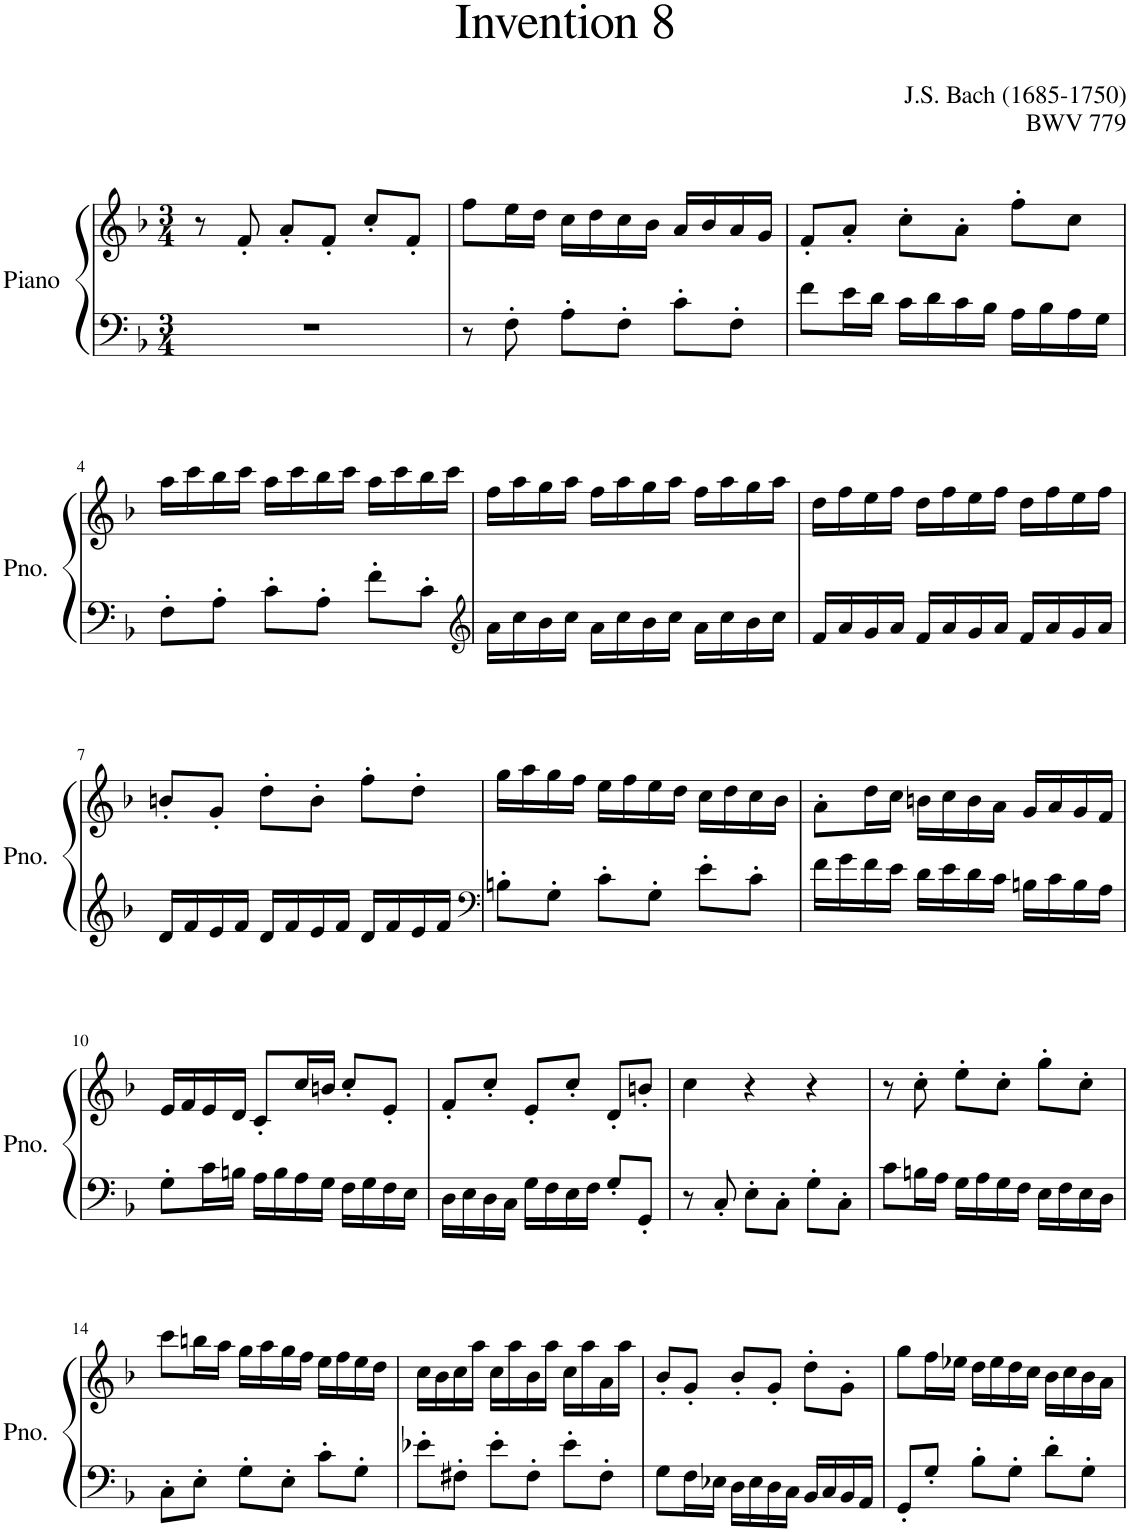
**kern	**kern
*part1	*part1
*staff2	*staff1
*I"Piano	*
*I'Pno.	*
*clefF4	*clefG2
*k[b-]	*k[b-]
*M3/4	*M3/4
=1	=1
2.r	8r
.	8f'/
.	8a'/L
.	8f'/J
.	8cc'/L
.	8f'/J
=2	=2
8r	8ff\L
8F'\	16ee\L
.	16dd\JJ
8A'\L	16cc\LL
.	16dd\
8F'\J	16cc\
.	16b-\JJ
8c'\L	16a/LL
.	16b-/
8F'\J	16a/
.	16g/JJ
=3	=3
8f\L	8f'/L
16e\L	8a'/J
16d\JJ	.
16c\LL	8cc'\L
16d\	.
16c\	8a'\J
16B-\JJ	.
16A\LL	8ff'\L
16B-\	.
16A\	8cc\J
16G\JJ	.
!!LO:LB:g=z
=4	=4
8F'\L	16aa\LL
.	16ccc\
8A'\J	16bb-\
.	16ccc\JJ
8c'\L	16aa\LL
.	16ccc\
8A'\J	16bb-\
.	16ccc\JJ
8f'\L	16aa\LL
.	16ccc\
8c'\J	16bb-\
.	16ccc\JJ
=5	=5
*clefG2	*
16a\LL	16ff\LL
16cc\	16aa\
16b-\	16gg\
16cc\JJ	16aa\JJ
16a\LL	16ff\LL
16cc\	16aa\
16b-\	16gg\
16cc\JJ	16aa\JJ
16a\LL	16ff\LL
16cc\	16aa\
16b-\	16gg\
16cc\JJ	16aa\JJ
=6	=6
16f/LL	16dd\LL
16a/	16ff\
16g/	16ee\
16a/JJ	16ff\JJ
16f/LL	16dd\LL
16a/	16ff\
16g/	16ee\
16a/JJ	16ff\JJ
16f/LL	16dd\LL
16a/	16ff\
16g/	16ee\
16a/JJ	16ff\JJ
!!LO:LB:g=z
=7	=7
16d/LL	8bn'/L
16f/	.
16e/	8g'/J
16f/JJ	.
16d/LL	8dd'\L
16f/	.
16e/	8b'\J
16f/JJ	.
16d/LL	8ff'\L
16f/	.
16e/	8dd'\J
16f/JJ	.
=8	=8
*clefF4	*
8Bn'\L	16gg\LL
.	16aa\
8G'\J	16gg\
.	16ff\JJ
8c'\L	16ee\LL
.	16ff\
8G'\J	16ee\
.	16dd\JJ
8e'\L	16cc\LL
.	16dd\
8c'\J	16cc\
.	16b-\JJ
=9	=9
16f\LL	8a'\L
16g\	.
16f\	16dd\L
16e\JJ	16cc\JJ
16d\LL	16bn\LL
16e\	16cc\
16d\	16b\
16c\JJ	16a\JJ
16Bn\LL	16g/LL
16c\	16a/
16B\	16g/
16A\JJ	16f/JJ
!!LO:LB:g=z
=10	=10
8G'\L	16e/LL
.	16f/
16c\L	16e/
16Bn\JJ	16d/JJ
16A\LL	8c'/L
16B\	.
16A\	16cc/L
16G\JJ	16bn/JJ
16F\LL	8cc'/L
16G\	.
16F\	8e'/J
16E\JJ	.
=11	=11
16D\LL	8f'/L
16E\	.
16D\	8cc'/J
16C\JJ	.
16G\LL	8e'/L
16F\	.
16E\	8cc'/J
16F\JJ	.
8G'/L	8d'/L
8GG'/J	8bn'/J
=12	=12
8r	4cc\
8C'/	.
8E'\L	4r
8C'\J	.
8G'\L	4r
8C'\J	.
=13	=13
8c\L	8r
16Bn\L	8cc'\
16A\JJ	.
16G\LL	8ee'\L
16A\	.
16G\	8cc'\J
16F\JJ	.
16E\LL	8gg'\L
16F\	.
16E\	8cc'\J
16D\JJ	.
!!LO:LB:g=z
=14	=14
8C'\L	8ccc\L
8E'\J	16bbn\L
.	16aa\JJ
8G'\L	16gg\LL
.	16aa\
8E'\J	16gg\
.	16ff\JJ
8c'\L	16ee\LL
.	16ff\
8G'\J	16ee\
.	16dd\JJ
=15	=15
8e-X'\L	16cc\LL
.	16b-\
8F#X'\J	16cc\
.	16aa\JJ
8e-'\L	16cc\LL
.	16aa\
8F#'\J	16b-\
.	16aa\JJ
8e-'\L	16cc\LL
.	16aa\
8F#'\J	16a\
.	16aa\JJ
=16	=16
8G\L	8b-'/L
16F\L	8g'/J
16E-X\JJ	.
16D\LL	8b-'/L
16E-\	.
16D\	8g'/J
16C\JJ	.
16BB-/LL	8dd'\L
16C/	.
16BB-/	8g'\J
16AA/JJ	.
=17	=17
8GG'/L	8gg\L
8G'/J	16ff\L
.	16ee-X\JJ
8B-'\L	16dd\LL
.	16ee-\
8G'\J	16dd\
.	16cc\JJ
8d'\L	16b-\LL
.	16cc\
8G'\J	16b-\
.	16a\JJ
=	=
*-	*-
